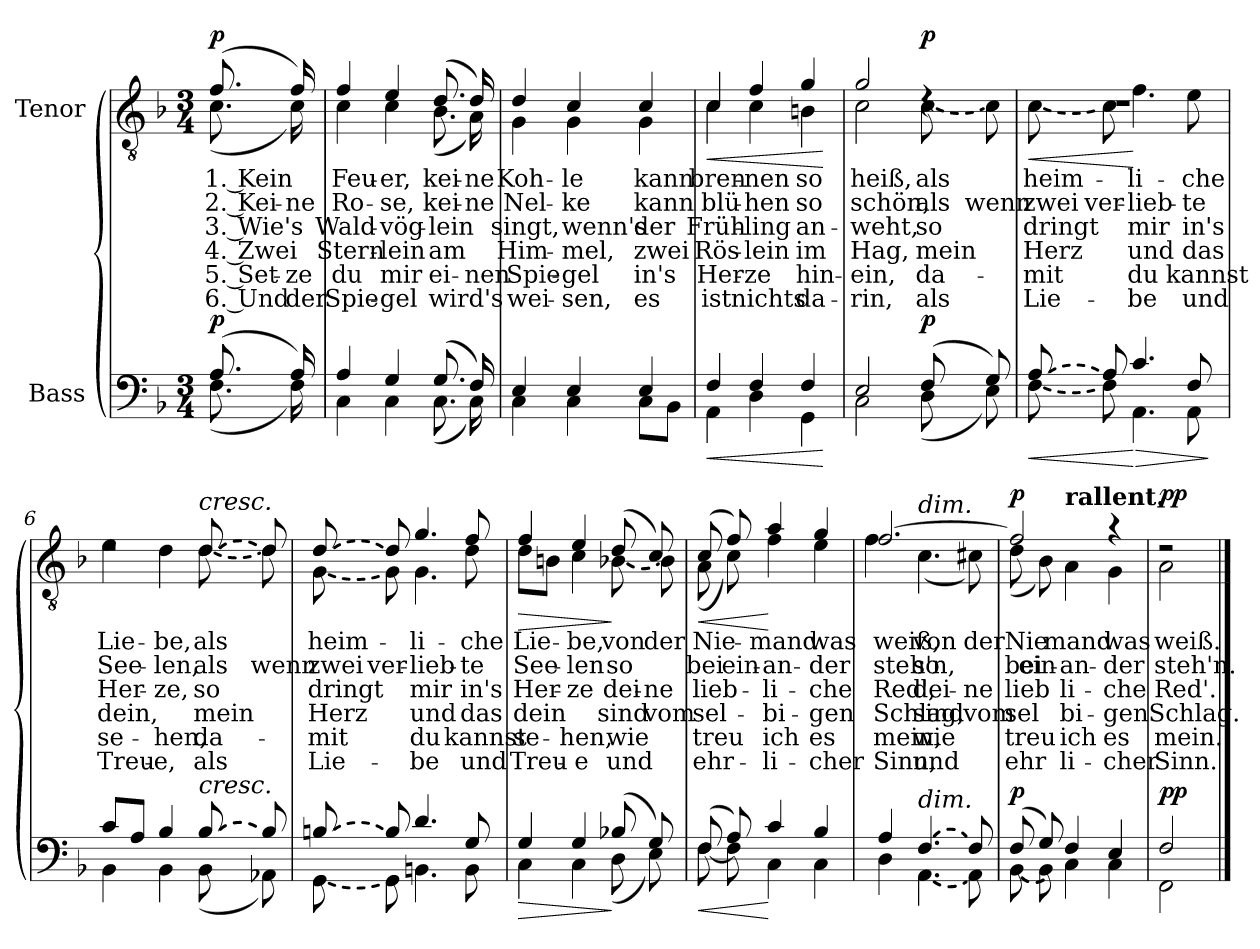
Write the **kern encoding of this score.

**kern	**dynam	**kern	**text	**text	**text	**text	**text	**text	**dynam
*part2	*part2	*part1	*part1	*part1	*part1	*part1	*part1	*part1	*part1
*staff2	*staff2	*staff1	*staff1	*staff1	*staff1	*staff1	*staff1	*staff1	*staff1
*I"Bass	*	*I"Tenor	*	*	*	*	*	*	*
*clefF4	*	*clefGv2	*	*	*	*	*	*	*
*k[b-]	*	*k[b-]	*	*	*	*	*	*	*
*M3/4	*	*M3/4	*	*	*	*	*	*	*
=	=	=	=	=	=	=	=	=	=
*^	*	*	*	*	*	*	*	*	*
!	!	!	!LO:TX:a:B:t=Moderato	!	!	!	!	!	!	!
!	!	!LO:DY:a	!	!LO:LY:b	!LO:LY:b	!LO:LY:b	!LO:LY:b	!LO:LY:b	!LO:LY:b	!LO:DY:a
*	*	*	*^	*	*	*	*	*	*	*
(8.A/	(8.F\	p	(8.f/	(8.c\	1. Kein	2. Kei-	3. Wie's	4. Zwei	5. Set-	6. Und	p
!	!	!	!	!	!	!LO:LY:b	!	!	!LO:LY:b	!LO:LY:b	!
16A/)	16F\)	.	16f/)	16c\)	.	-ne	.	.	-ze	der	.
=1	=1	=1	=1	=1	=1	=1	=1	=1	=1	=1	=1
!	!	!	!	!	!LO:LY:b	!LO:LY:b	!LO:LY:b	!LO:LY:b	!LO:LY:b	!LO:LY:b	!
4A/	4C\	.	4f/	4c\	Feu-	Ro-	Wald-	Stern-	du	Spie-	.
!	!	!	!	!	!LO:LY:b	!LO:LY:b	!LO:LY:b	!LO:LY:b	!LO:LY:b	!LO:LY:b	!
4G/	4C\	.	4e/	4c\	-er,	-se,	-vög-	-lein	mir	-gel	.
!	!	!	!	!	!LO:LY:b	!LO:LY:b	!LO:LY:b	!LO:LY:b	!LO:LY:b	!LO:LY:b	!
(8.G/	(8.C\	.	(8.d/	(8.B-\	kei-	kei-	-lein	am	ei-	wird's	.
!	!	!	!	!	!LO:LY:b	!LO:LY:b	!	!	!LO:LY:b	!	!
16F/)	16C\)	.	16d/)	16A\)	-ne	-ne	.	.	-nen	.	.
=2	=2	=2	=2	=2	=2	=2	=2	=2	=2	=2	=2
!	!	!	!	!	!LO:LY:b	!LO:LY:b	!LO:LY:b	!LO:LY:b	!LO:LY:b	!LO:LY:b	!
4E/	4C\	.	4d/	4G\	Koh-	Nel-	singt,	Him-	Spie-	wei-	.
!	!	!	!	!	!LO:LY:b	!LO:LY:b	!LO:LY:b	!LO:LY:b	!LO:LY:b	!LO:LY:b	!
4E/	4C\	.	4c/	4G\	-le	-ke	wenn's	-mel,	-gel	-sen,	.
!	!	!	!	!	!LO:LY:b	!LO:LY:b	!LO:LY:b	!LO:LY:b	!LO:LY:b	!LO:LY:b	!
4E/	8C\L	.	4c/	4G\	kann	kann	der	zwei	in's	es	.
.	8BB-\J	.	.	.	.	.	.	.	.	.	.
=3	=3	=3	=3	=3	=3	=3	=3	=3	=3	=3	=3
!	!	!LO:HP:b	!	!	!LO:LY:b	!LO:LY:b	!LO:LY:b	!LO:LY:b	!LO:LY:b	!LO:LY:b	!LO:HP:b
4F/	4AA\	<	4c/	4c\	bren-	blü-	Früh-	Rös-	Her-	ist	<
!	!	!	!	!	!LO:LY:b	!LO:LY:b	!LO:LY:b	!LO:LY:b	!LO:LY:b	!LO:LY:b	!
4F/	4D\	.	4f/	4c\	-nen	-hen	-ling	-lein	-ze	nichts	.
!	!	!	!	!	!LO:LY:b	!LO:LY:b	!LO:LY:b	!LO:LY:b	!LO:LY:b	!LO:LY:b	!
4F/	4GG\	.	4g/	4Bn\	so	so	an-	im	hin-	da-	.
*v	*v	*	*	*	*	*	*	*	*	*	*
*	*	*v	*v	*	*	*	*	*	*	*
.	[	.	.	.	.	.	.	.	[
!!LO:LB:g=z
=4	=4	=4	=4	=4	=4	=4	=4	=4	=4
*^	*	*	*	*	*	*	*	*	*
!	!	!	!	!LO:LY:b	!LO:LY:b	!LO:LY:b	!LO:LY:b	!LO:LY:b	!LO:LY:b	!
*	*	*	*^	*	*	*	*	*	*	*
2E/	2C\	.	2g/	2c\	heiß,	schön,	-weht,	Hag,	-ein,	-rin,	.
!	!	!LO:DY:a	!	!LO:T:dash	!LO:LY:b	!LO:LY:b	!LO:LY:b	!LO:LY:b	!LO:LY:b	!LO:LY:b	!LO:DY:b
(8F/	(8D\	p	4rd	[8c\	als	als	so	mein	da-	als	p
!	!	!	!	!	!	!LO:LY:b	!	!	!	!	!
8G/)	8E\)	.	.	8c\]	.	wenn	.	.	.	.	.
=5	=5	=5	=5	=5	=5	=5	=5	=5	=5	=5	=5
!LO:T:dash	!LO:T:dash	!LO:HP:b	!	!LO:T:dash	!LO:LY:b	!LO:LY:b	!LO:LY:b	!LO:LY:b	!LO:LY:b	!LO:LY:b	!LO:HP:b
[8A/	[8F\	<	2.rd	[8c\	heim-	zwei	dringt	Herz	-mit	Lie-	<
!	!	!	!	!	!	!LO:LY:b	!	!	!	!	!
8A/]	8F\]	.	.	8c\]	.	ver-	.	.	.	.	.
!	!	!LO:HP:n=1:b	!	!	!LO:LY:b	!LO:LY:b	!LO:LY:b	!LO:LY:b	!LO:LY:b	!LO:LY:b	!
4.c/	4.AA\	[ >	.	4.f\	-li-	-lieb-	mir	und	du	-be	[
!	!	!	!	!	!LO:LY:b	!LO:LY:b	!LO:LY:b	!LO:LY:b	!LO:LY:b	!LO:LY:b	!
8F/	8AA\	.	.	8e\	-che	-te	in's	das	kannst	und	.
*v	*v	*	*	*	*	*	*	*	*	*	*
*	*	*v	*v	*	*	*	*	*	*	*
.	]	.	.	.	.	.	.	.	.
=6	=6	=6	=6	=6	=6	=6	=6	=6	=6
*^	*	*^	*	*	*	*	*	*	*
!	!	!	!	!	!LO:LY:b	!LO:LY:b	!LO:LY:b	!LO:LY:b	!LO:LY:b	!LO:LY:b	!
8c/L	4BB-\	.	2rd	4e\	Lie-	See-	Her-	-dein,	se-	Treu-	.
8A/J	.	.	.	.	.	.	.	.	.	.	.
!	!	!	!	!	!LO:LY:b	!LO:LY:b	!LO:LY:b	!	!LO:LY:b	!LO:LY:b	!
4B-/	4BB-\	.	.	4d\	-be,	-len,	-ze,	.	-hen,	-e,	.
!	!	!	!LO:TX:a:i:t=cresc.	!	!	!	!	!	!	!	!
!LO:TX:a:i:t=cresc.	!	!	!	!	!	!	!	!	!	!	!
!LO:T:dash	!	!	!LO:T:dash	!LO:T:dash	!LO:LY:b	!LO:LY:b	!LO:LY:b	!LO:LY:b	!LO:LY:b	!LO:LY:b	!
[8B-/	(8BB-\	.	[8d/	[8d\	als	als	so	mein	da-	als	.
!	!	!	!	!	!	!LO:LY:b	!	!	!	!	!
8B-/]	8AA-X\)	.	8d/]	8d\]	.	wenn	.	.	.	.	.
=7	=7	=7	=7	=7	=7	=7	=7	=7	=7	=7	=7
!LO:T:dash	!LO:T:dash	!	!LO:T:dash	!LO:T:dash	!LO:LY:b	!LO:LY:b	!LO:LY:b	!LO:LY:b	!LO:LY:b	!LO:LY:b	!
[8Bn/	[8GG\	.	[8d/	[8G\	heim-	zwei	dringt	Herz	-mit	Lie-	.
!	!	!	!	!	!	!LO:LY:b	!	!	!	!	!
8B/]	8GG\]	.	8d/]	8G\]	.	ver-	.	.	.	.	.
!	!	!	!	!	!LO:LY:b	!LO:LY:b	!LO:LY:b	!LO:LY:b	!LO:LY:b	!LO:LY:b	!
4.d/	4.BBn\	.	4.g/	4.G\	-li-	-lieb-	mir	und	du	-be	.
!	!	!	!	!	!LO:LY:b	!LO:LY:b	!LO:LY:b	!LO:LY:b	!LO:LY:b	!LO:LY:b	!
8G/	8BB\	.	8f/	8d\	-che	-te	in's	das	kannst	und	.
!!LO:LB:g=z	!!
=8	=8	=8	=8	=8	=8	=8	=8	=8	=8	=8	=8
!	!	!LO:HP:b	!	!	!LO:LY:b	!LO:LY:b	!LO:LY:b	!LO:LY:b	!LO:LY:b	!LO:LY:b	!LO:HP:b
4G/	4C\	>	4f/	8d\L	Lie-	See-	Her-	dein	se-	Treu-	>
.	.	.	.	8Bn\J	.	.	.	.	.	.	.
!	!	!	!	!	!LO:LY:b	!LO:LY:b	!LO:LY:b	!	!LO:LY:b	!LO:LY:b	!
4G/	4C\	.	4e/	4c\	-be,	-len	-ze	.	-hen,	-e	.
!	!	!	!	!LO:T:dash	!LO:LY:b	!LO:LY:b	!LO:LY:b	!LO:LY:b	!LO:LY:b	!LO:LY:b	!
(8B-X/	(8D\	]	(8d/	[8B-X\	von	so	dei-	sind	wie	und	]
!	!	!	!	!	!LO:LY:b	!	!LO:LY:b	!LO:LY:b	!	!	!
8G/)	8E\)	.	8c/)	8B-\]	der	.	-ne	vom	.	.	.
=9	=9	=9	=9	=9	=9	=9	=9	=9	=9	=9	=9
!	!	!LO:HP:b	!	!	!LO:LY:b	!LO:LY:b	!LO:LY:b	!LO:LY:b	!LO:LY:b	!LO:LY:b	!LO:HP:b
(8F/	[8F\	<	(8c/	(8A\	Nie-	bei	lieb-	sel-	treu	ehr-	<
!	!	!	!	!	!	!LO:LY:b	!	!	!	!	!
8A/)	8F\]	.	8f/)	8c\)	.	ein-	.	.	.	.	.
!	!	!	!	!	!LO:LY:b	!LO:LY:b	!LO:LY:b	!LO:LY:b	!LO:LY:b	!LO:LY:b	!
4c/	4C\	[	4a/	4f\	-mand	-an-	-li-	-bi-	ich	-li-	[
!	!	!	!	!	!LO:LY:b	!LO:LY:b	!LO:LY:b	!LO:LY:b	!LO:LY:b	!LO:LY:b	!
4B-/	4C\	.	4g/	4e\	was	-der	-che	-gen	es	-cher	.
=10	=10	=10	=10	=10	=10	=10	=10	=10	=10	=10	=10
!	!	!	!	!	!LO:LY:b	!LO:LY:b	!LO:LY:b	!LO:LY:b	!LO:LY:b	!LO:LY:b	!
4A/	4D\	.	[2.f/	4f\	weiß,	steh'n,	Red',	Schlag,	mein,	Sinn,	.
!	!	!	!	!LO:TX:a:i:t=dim.	!	!	!	!	!	!	!
!LO:TX:a:i:t=dim.	!	!	!	!	!	!	!	!	!	!	!
!LO:T:dash	!LO:T:dash	!	!	!	!LO:LY:b	!LO:LY:b	!LO:LY:b	!LO:LY:b	!LO:LY:b	!LO:LY:b	!
[4.F/	[4.AA\	.	.	(4.c\	von	so	dei-	sind	wie	und	.
!	!	!	!	!	!LO:LY:b	!	!LO:LY:b	!LO:LY:b	!	!	!
8F/]	8AA\]	.	.	8c#X\)	der	.	-ne	vom	.	.	.
=11	=11	=11	=11	=11	=11	=11	=11	=11	=11	=11	=11
!	!LO:T:dash	!LO:DY:a	!	!	!LO:LY:b	!LO:LY:b	!LO:LY:b	!LO:LY:b	!LO:LY:b	!LO:LY:b	!LO:DY:a
(8F/	[8BB-\	p	2f/]	(8d\	Nie-	bei	lieb-	sel-	treu	ehr-	p
!	!	!	!	!	!	!LO:LY:b	!	!	!	!	!
8G/)	8BB-\]	.	.	8B-\)	.	ein-	.	.	.	.	.
!	!	!	!	!LO:TX:a:B:t=rallent.	!	!	!	!	!	!	!
!	!	!	!	!	!LO:LY:b	!LO:LY:b	!LO:LY:b	!LO:LY:b	!LO:LY:b	!LO:LY:b	!
4F/	4C\	.	.	4A\	-mand	-an-	-li-	-bi-	ich	-li-	.
!	!	!	!	!	!LO:LY:b	!LO:LY:b	!LO:LY:b	!LO:LY:b	!LO:LY:b	!LO:LY:b	!
4E/	4C\	.	4r	4G\	was	-der	-che	-gen	es	-cher	.
=12	=12	=12	=12	=12	=12	=12	=12	=12	=12	=12	=12
!	!	!LO:DY:a	!	!	!LO:LY:b	!LO:LY:b	!LO:LY:b	!LO:LY:b	!LO:LY:b	!LO:LY:b	!LO:DY:b
2F/	2FF\	pp	2r	2A\	weiß.	steh'n.	Red'.	Schlag.	mein.	Sinn.	pp
*v	*v	*	*	*	*	*	*	*	*	*	*
*	*	*v	*v	*	*	*	*	*	*	*
==	==	==	==	==	==	==	==	==	==
*-	*-	*-	*-	*-	*-	*-	*-	*-	*-
